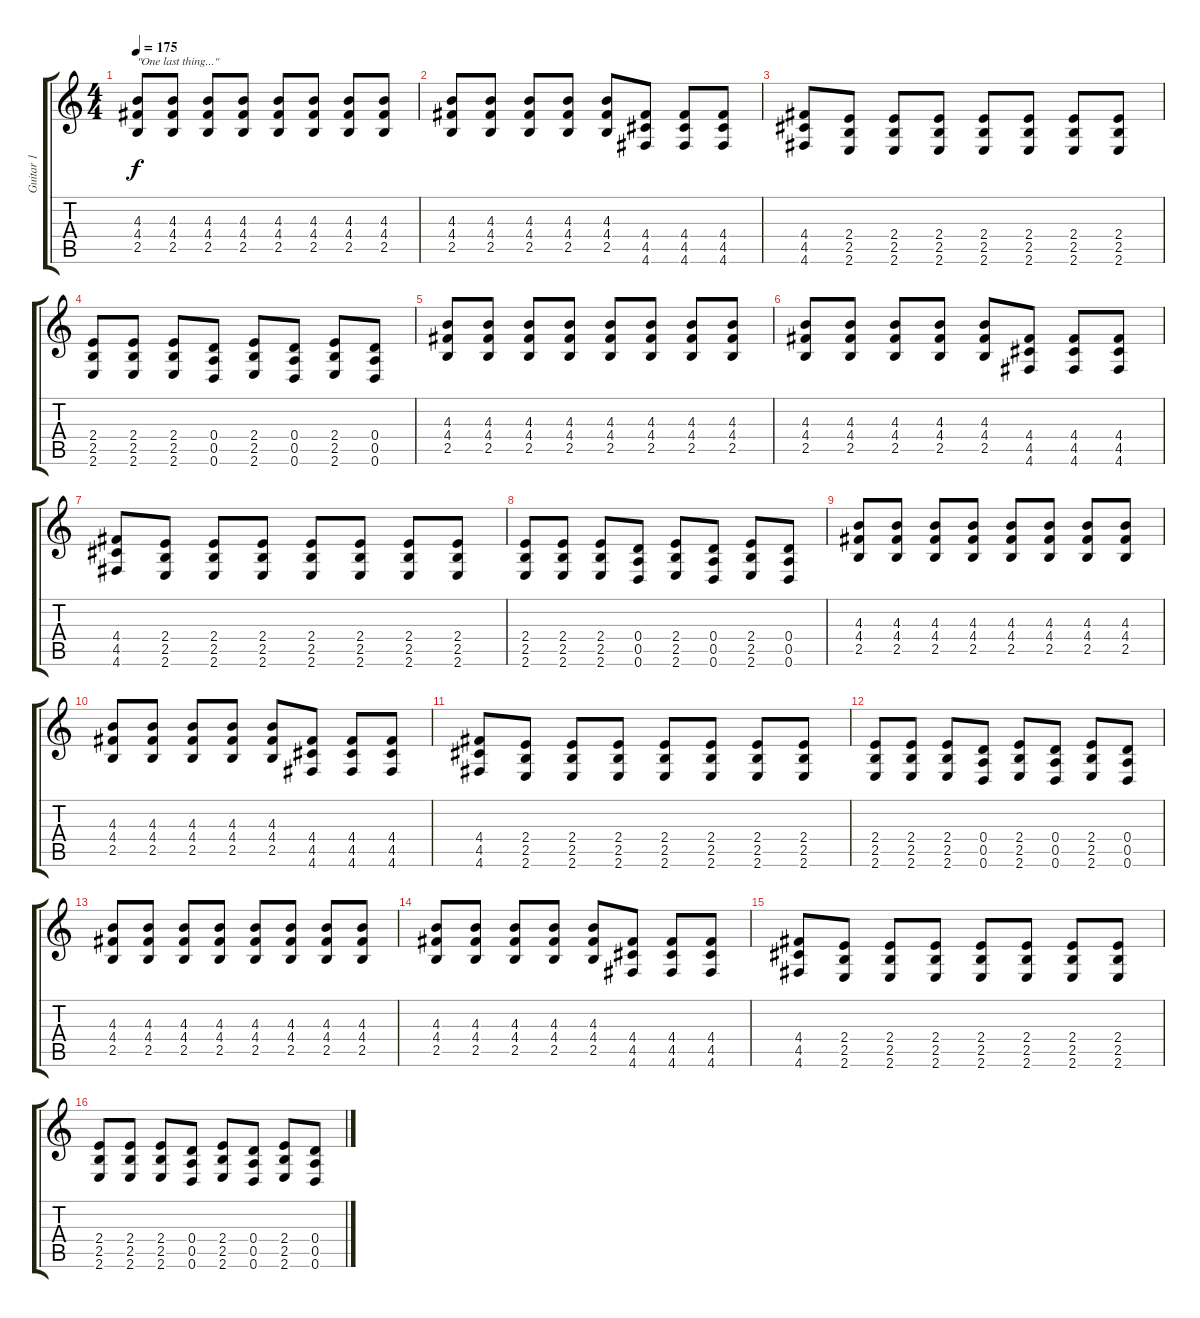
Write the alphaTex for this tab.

\track ("Guitar 1" "Guitar 1") {instrument overdrivenguitar}
\staff {score tabs}
\tuning (E4 B3 G3 D3 A2 D2) {hide}
\ts (4 4)
\tempo 175
\clef g2
\ks c
(4.3 4.4 2.5).8{txt "\"One last thing...\"" dy f} (4.3 4.4 2.5).8 (4.3 4.4 2.5).8 (4.3 4.4 2.5).8 (4.3 4.4 2.5).8 (4.3 4.4 2.5).8 (4.3 4.4 2.5).8 (4.3 4.4 2.5).8 |
(4.3 4.4 2.5).8 (4.3 4.4 2.5).8 (4.3 4.4 2.5).8 (4.3 4.4 2.5).8 (4.3 4.4 2.5).8 (4.4 4.5 4.6).8 (4.4 4.5 4.6).8 (4.4 4.5 4.6).8 |
(4.4 4.5 4.6).8 (2.4 2.5 2.6).8 (2.4 2.5 2.6).8 (2.4 2.5 2.6).8 (2.4 2.5 2.6).8 (2.4 2.5 2.6).8 (2.4 2.5 2.6).8 (2.4 2.5 2.6).8 |
(2.4 2.5 2.6).8 (2.4 2.5 2.6).8 (2.4 2.5 2.6).8 (0.4 0.5 0.6).8 (2.4 2.5 2.6).8 (0.4 0.5 0.6).8 (2.4 2.5 2.6).8 (0.4 0.5 0.6).8 |
(4.3 4.4 2.5).8 (4.3 4.4 2.5).8 (4.3 4.4 2.5).8 (4.3 4.4 2.5).8 (4.3 4.4 2.5).8 (4.3 4.4 2.5).8 (4.3 4.4 2.5).8 (4.3 4.4 2.5).8 |
(4.3 4.4 2.5).8 (4.3 4.4 2.5).8 (4.3 4.4 2.5).8 (4.3 4.4 2.5).8 (4.3 4.4 2.5).8 (4.4 4.5 4.6).8 (4.4 4.5 4.6).8 (4.4 4.5 4.6).8 |
(4.4 4.5 4.6).8 (2.4 2.5 2.6).8 (2.4 2.5 2.6).8 (2.4 2.5 2.6).8 (2.4 2.5 2.6).8 (2.4 2.5 2.6).8 (2.4 2.5 2.6).8 (2.4 2.5 2.6).8 |
(2.4 2.5 2.6).8 (2.4 2.5 2.6).8 (2.4 2.5 2.6).8 (0.4 0.5 0.6).8 (2.4 2.5 2.6).8 (0.4 0.5 0.6).8 (2.4 2.5 2.6).8 (0.4 0.5 0.6).8 |
(4.3 4.4 2.5).8 (4.3 4.4 2.5).8 (4.3 4.4 2.5).8 (4.3 4.4 2.5).8 (4.3 4.4 2.5).8 (4.3 4.4 2.5).8 (4.3 4.4 2.5).8 (4.3 4.4 2.5).8 |
(4.3 4.4 2.5).8 (4.3 4.4 2.5).8 (4.3 4.4 2.5).8 (4.3 4.4 2.5).8 (4.3 4.4 2.5).8 (4.4 4.5 4.6).8 (4.4 4.5 4.6).8 (4.4 4.5 4.6).8 |
(4.4 4.5 4.6).8 (2.4 2.5 2.6).8 (2.4 2.5 2.6).8 (2.4 2.5 2.6).8 (2.4 2.5 2.6).8 (2.4 2.5 2.6).8 (2.4 2.5 2.6).8 (2.4 2.5 2.6).8 |
(2.4 2.5 2.6).8 (2.4 2.5 2.6).8 (2.4 2.5 2.6).8 (0.4 0.5 0.6).8 (2.4 2.5 2.6).8 (0.4 0.5 0.6).8 (2.4 2.5 2.6).8 (0.4 0.5 0.6).8 |
(4.3 4.4 2.5).8 (4.3 4.4 2.5).8 (4.3 4.4 2.5).8 (4.3 4.4 2.5).8 (4.3 4.4 2.5).8 (4.3 4.4 2.5).8 (4.3 4.4 2.5).8 (4.3 4.4 2.5).8 |
(4.3 4.4 2.5).8 (4.3 4.4 2.5).8 (4.3 4.4 2.5).8 (4.3 4.4 2.5).8 (4.3 4.4 2.5).8 (4.4 4.5 4.6).8 (4.4 4.5 4.6).8 (4.4 4.5 4.6).8 |
(4.4 4.5 4.6).8 (2.4 2.5 2.6).8 (2.4 2.5 2.6).8 (2.4 2.5 2.6).8 (2.4 2.5 2.6).8 (2.4 2.5 2.6).8 (2.4 2.5 2.6).8 (2.4 2.5 2.6).8 |
(2.4 2.5 2.6).8 (2.4 2.5 2.6).8 (2.4 2.5 2.6).8 (0.4 0.5 0.6).8 (2.4 2.5 2.6).8 (0.4 0.5 0.6).8 (2.4 2.5 2.6).8 (0.4 0.5 0.6).8
